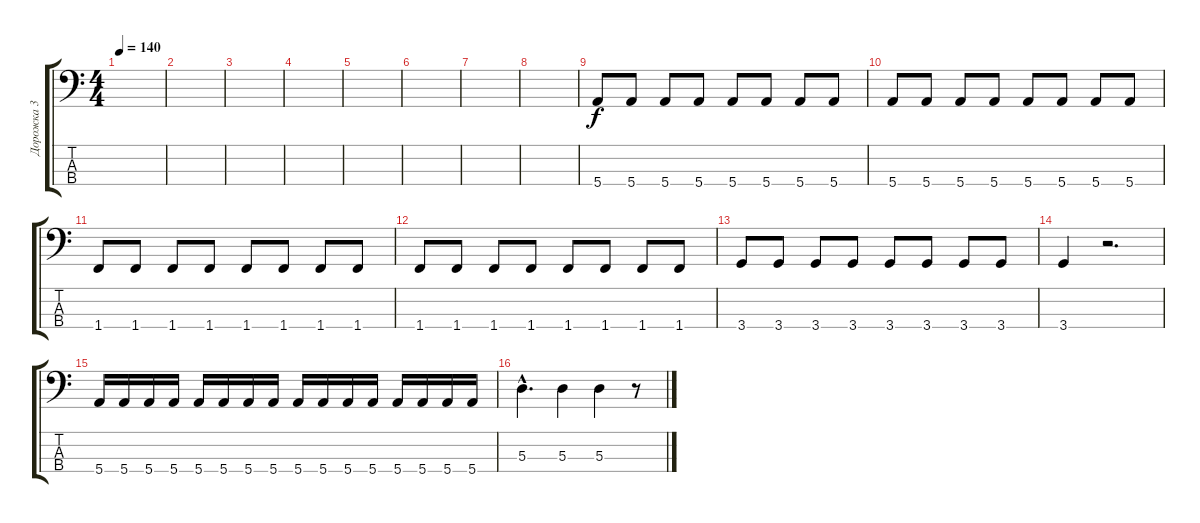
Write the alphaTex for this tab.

\track ("Дорожка 3" "Дорожка 3") {instrument acousticguitarnylon}
\staff {score tabs}
\tuning (G2 D2 A1 E1) {hide}
\ts (4 4)
\tempo 140
\clef f4
\ks c
|
|
|
|
|
|
|
|
5.4.8 5.4.8 5.4.8 5.4.8 5.4.8 5.4.8 5.4.8 5.4.8 |
5.4.8 5.4.8 5.4.8 5.4.8 5.4.8 5.4.8 5.4.8 5.4.8 |
1.4.8 1.4.8 1.4.8 1.4.8 1.4.8 1.4.8 1.4.8 1.4.8 |
1.4.8 1.4.8 1.4.8 1.4.8 1.4.8 1.4.8 1.4.8 1.4.8 |
3.4.8 3.4.8 3.4.8 3.4.8 3.4.8 3.4.8 3.4.8 3.4.8 |
3.4.4 r.2{d} |
5.4.16 5.4.16 5.4.16 5.4.16 5.4.16 5.4.16 5.4.16 5.4.16 5.4.16 5.4.16 5.4.16 5.4.16 5.4.16 5.4.16 5.4.16 5.4.16 |
5.3{hac}.4{d} 5.3.4 5.3.4 r.8
